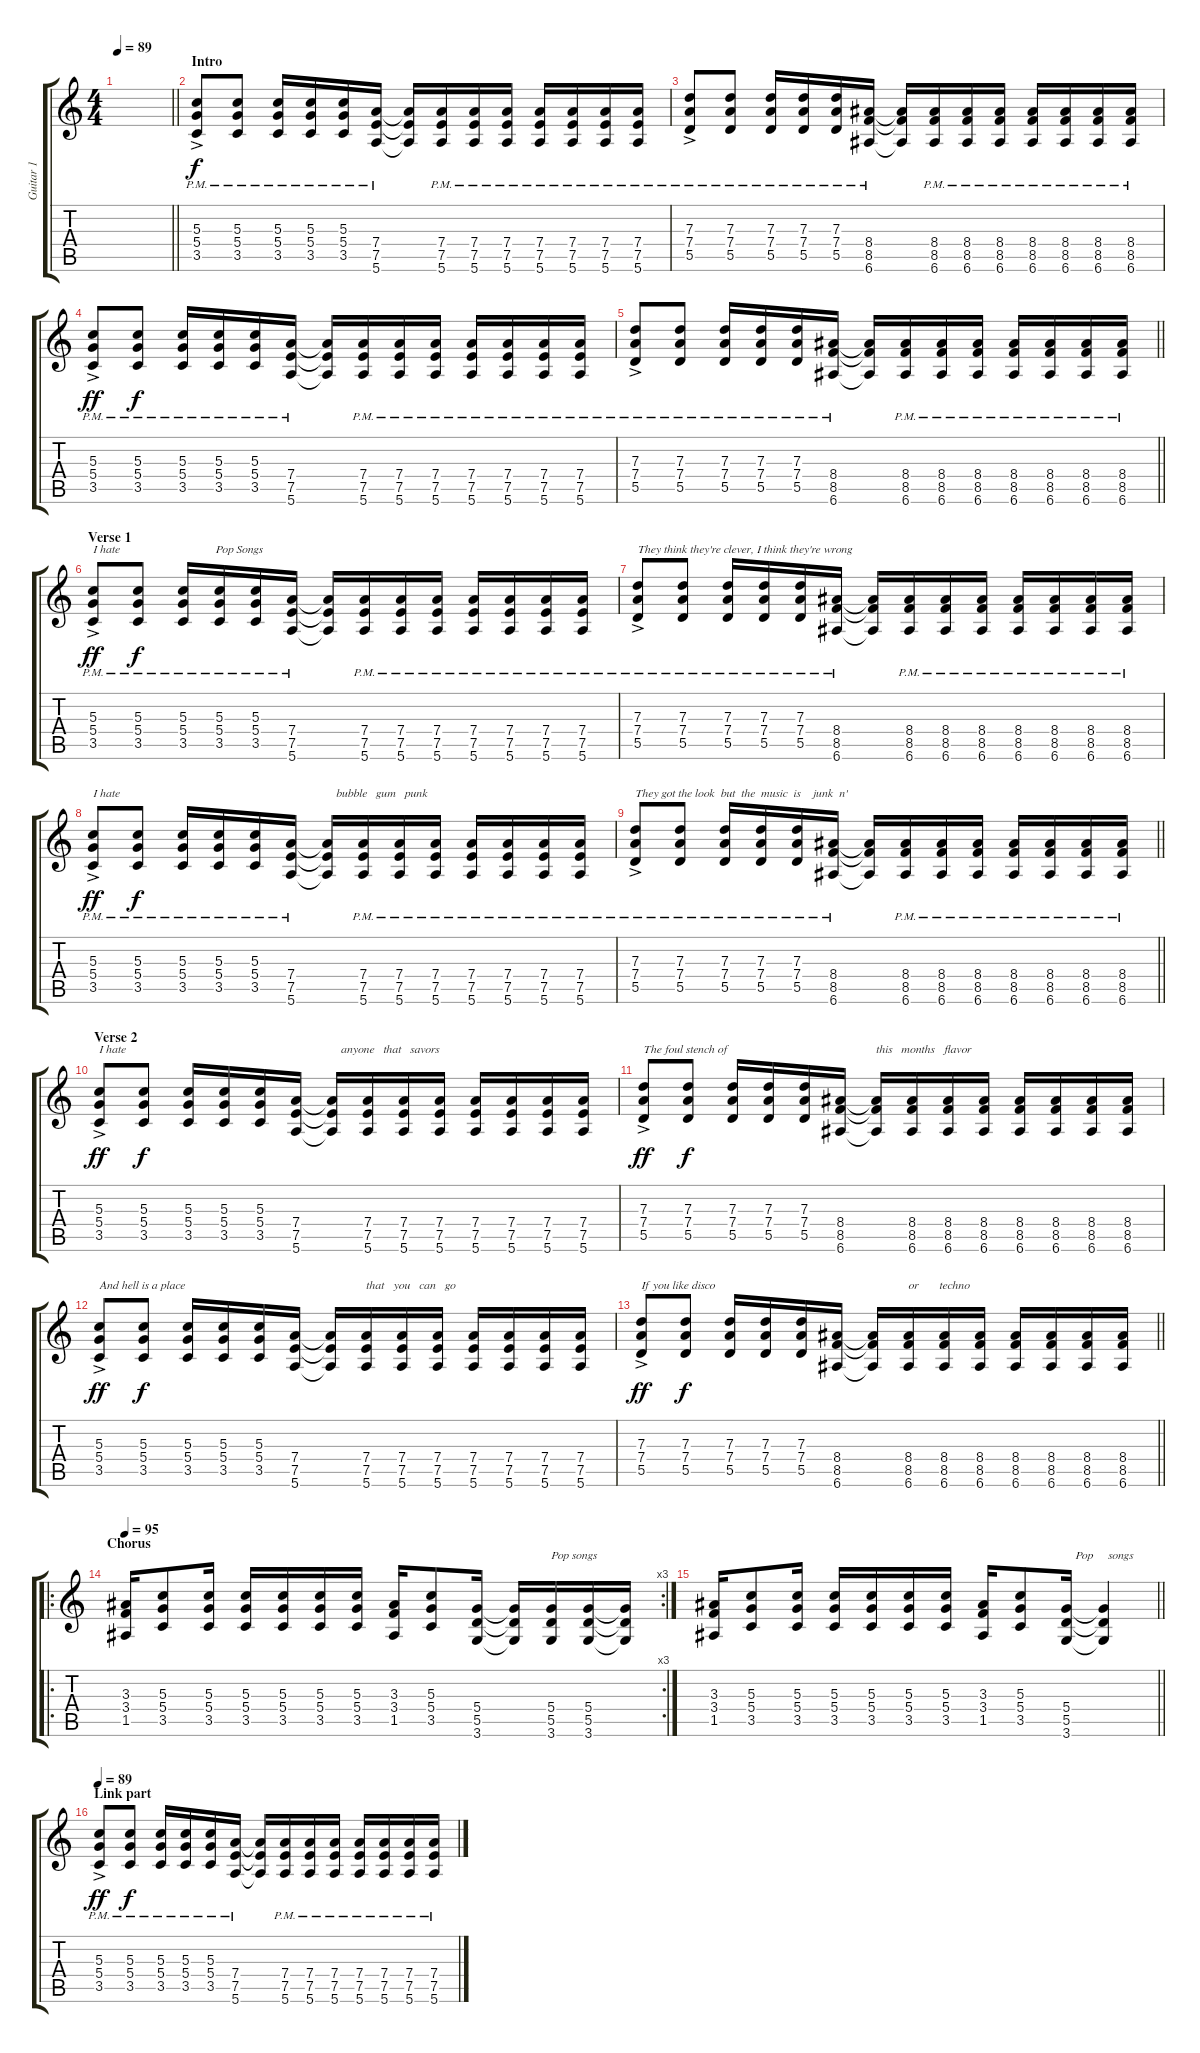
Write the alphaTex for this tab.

\track ("Guitar 1" "Guitar 1") {instrument distortionguitar}
\staff {score tabs}
\tuning (E4 B3 G3 D3 A2 E2) {hide}
\ts (4 4)
\tempo 89
\clef g2
\barLineRight lightlight
\ks c
|
\section ("" "Intro")
(5.3{ac pm} 5.4 3.5).8 (5.3{pm} 5.4 3.5).8{dy f} (5.3{pm} 5.4 3.5).16 (5.3{pm} 5.4 3.5).16 (5.3{pm} 5.4 3.5).16 (7.4{pm} 7.5 5.6).16 (7.4{t} 7.5{t} 5.6{t}).16 (7.4{pm} 7.5 5.6).16 (7.4{pm} 7.5 5.6).16 (7.4{pm} 7.5 5.6).16 (7.4{pm} 7.5 5.6).16 (7.4{pm} 7.5 5.6).16 (7.4{pm} 7.5 5.6).16 (7.4{pm} 7.5 5.6).16 |
(7.3{ac pm} 7.4 5.5).8{beam Up} (7.3{pm} 7.4 5.5).8{beam Up} (7.3{pm} 7.4 5.5).16 (7.3{pm} 7.4 5.5).16 (7.3{pm} 7.4 5.5).16 (8.4{pm} 8.5 6.6).16 (8.4{t} 8.5{t} 6.6{t}).16 (8.4{pm} 8.5 6.6).16 (8.4{pm} 8.5 6.6).16 (8.4{pm} 8.5 6.6).16 (8.4{pm} 8.5 6.6).16 (8.4{pm} 8.5 6.6).16 (8.4{pm} 8.5 6.6).16 (8.4{pm} 8.5 6.6).16 |
(5.3{ac pm} 5.4 3.5).8{dy ff} (5.3{pm} 5.4 3.5).8{dy f} (5.3{pm} 5.4 3.5).16 (5.3{pm} 5.4 3.5).16 (5.3{pm} 5.4 3.5).16 (7.4{pm} 7.5 5.6).16 (7.4{t} 7.5{t} 5.6{t}).16 (7.4{pm} 7.5 5.6).16 (7.4{pm} 7.5 5.6).16 (7.4{pm} 7.5 5.6).16 (7.4{pm} 7.5 5.6).16 (7.4{pm} 7.5 5.6).16 (7.4{pm} 7.5 5.6).16 (7.4{pm} 7.5 5.6).16 |
\barLineRight lightlight
(7.3{ac pm} 7.4 5.5).8{beam Up} (7.3{pm} 7.4 5.5).8{beam Up} (7.3{pm} 7.4 5.5).16 (7.3{pm} 7.4 5.5).16 (7.3{pm} 7.4 5.5).16 (8.4{pm} 8.5 6.6).16 (8.4{t} 8.5{t} 6.6{t}).16 (8.4{pm} 8.5 6.6).16 (8.4{pm} 8.5 6.6).16 (8.4{pm} 8.5 6.6).16 (8.4{pm} 8.5 6.6).16 (8.4{pm} 8.5 6.6).16 (8.4{pm} 8.5 6.6).16 (8.4{pm} 8.5 6.6).16 |
\section ("" "Verse 1")
(5.3{ac pm} 5.4 3.5).8{txt "I hate                                Pop Songs" dy ff} (5.3{pm} 5.4 3.5).8{dy f} (5.3{pm} 5.4 3.5).16 (5.3{pm} 5.4 3.5).16 (5.3{pm} 5.4 3.5).16 (7.4{pm} 7.5 5.6).16 (7.4{t} 7.5{t} 5.6{t}).16 (7.4{pm} 7.5 5.6).16 (7.4{pm} 7.5 5.6).16 (7.4{pm} 7.5 5.6).16 (7.4{pm} 7.5 5.6).16 (7.4{pm} 7.5 5.6).16 (7.4{pm} 7.5 5.6).16 (7.4{pm} 7.5 5.6).16 |
(7.3{ac pm} 7.4 5.5).8{txt "They think they're clever, I think they're wrong" beam Up} (7.3{pm} 7.4 5.5).8{beam Up} (7.3{pm} 7.4 5.5).16 (7.3{pm} 7.4 5.5).16 (7.3{pm} 7.4 5.5).16 (8.4{pm} 8.5 6.6).16 (8.4{t} 8.5{t} 6.6{t}).16 (8.4{pm} 8.5 6.6).16 (8.4{pm} 8.5 6.6).16 (8.4{pm} 8.5 6.6).16 (8.4{pm} 8.5 6.6).16 (8.4{pm} 8.5 6.6).16 (8.4{pm} 8.5 6.6).16 (8.4{pm} 8.5 6.6).16 |
(5.3{ac pm} 5.4 3.5).8{txt "I hate                             " dy ff} (5.3{pm} 5.4 3.5).8{dy f} (5.3{pm} 5.4 3.5).16 (5.3{pm} 5.4 3.5).16 (5.3{pm} 5.4 3.5).16 (7.4{pm} 7.5 5.6).16 (7.4{t} 7.5{t} 5.6{t}).16{txt "   bubble   gum   punk"} (7.4{pm} 7.5 5.6).16 (7.4{pm} 7.5 5.6).16 (7.4{pm} 7.5 5.6).16 (7.4{pm} 7.5 5.6).16 (7.4{pm} 7.5 5.6).16 (7.4{pm} 7.5 5.6).16 (7.4{pm} 7.5 5.6).16 |
\barLineRight lightlight
(7.3{ac pm} 7.4 5.5).8{txt "They got the look  but  the  music  is    junk  n'" beam Up} (7.3{pm} 7.4 5.5).8{beam Up} (7.3{pm} 7.4 5.5).16 (7.3{pm} 7.4 5.5).16 (7.3{pm} 7.4 5.5).16 (8.4{pm} 8.5 6.6).16 (8.4{t} 8.5{t} 6.6{t}).16 (8.4{pm} 8.5 6.6).16 (8.4{pm} 8.5 6.6).16 (8.4{pm} 8.5 6.6).16 (8.4{pm} 8.5 6.6).16 (8.4{pm} 8.5 6.6).16 (8.4{pm} 8.5 6.6).16 (8.4{pm} 8.5 6.6).16 |
\section ("" "Verse 2")
(5.3{ac} 5.4 3.5).8{txt "I hate                          " dy ff} (5.3 5.4 3.5).8{dy f} (5.3 5.4 3.5).16 (5.3 5.4 3.5).16 (5.3 5.4 3.5).16 (7.4 7.5 5.6).16 (7.4{t} 7.5{t} 5.6{t}).16{txt "   anyone   that   savors"} (7.4 7.5 5.6).16 (7.4 7.5 5.6).16 (7.4 7.5 5.6).16 (7.4 7.5 5.6).16 (7.4 7.5 5.6).16 (7.4 7.5 5.6).16 (7.4 7.5 5.6).16 |
(7.3{ac} 7.4 5.5).8{txt "The foul stench of " dy ff} (7.3 7.4 5.5).8{dy f} (7.3 7.4 5.5).16 (7.3 7.4 5.5).16 (7.3 7.4 5.5).16 (8.4 8.5 6.6).16 (8.4{t} 8.5{t} 6.6{t}).16{txt "this   months   flavor"} (8.4 8.5 6.6).16 (8.4 8.5 6.6).16 (8.4 8.5 6.6).16 (8.4 8.5 6.6).16 (8.4 8.5 6.6).16 (8.4 8.5 6.6).16 (8.4 8.5 6.6).16 |
(5.3{ac} 5.4 3.5).8{txt "And hell is a place" dy ff} (5.3 5.4 3.5).8{dy f} (5.3 5.4 3.5).16 (5.3 5.4 3.5).16 (5.3 5.4 3.5).16 (7.4 7.5 5.6).16 (7.4{t} 7.5{t} 5.6{t}).16 (7.4 7.5 5.6).16{txt "that   you   can   go"} (7.4 7.5 5.6).16 (7.4 7.5 5.6).16 (7.4 7.5 5.6).16 (7.4 7.5 5.6).16 (7.4 7.5 5.6).16 (7.4 7.5 5.6).16 |
\barLineRight lightlight
(7.3{ac} 7.4 5.5).8{txt "If you like disco" dy ff} (7.3 7.4 5.5).8{dy f} (7.3 7.4 5.5).16 (7.3 7.4 5.5).16 (7.3 7.4 5.5).16 (8.4 8.5 6.6).16 (8.4{t} 8.5{t} 6.6{t}).16 (8.4 8.5 6.6).16{txt "or       techno"} (8.4 8.5 6.6).16 (8.4 8.5 6.6).16 (8.4 8.5 6.6).16 (8.4 8.5 6.6).16 (8.4 8.5 6.6).16 (8.4 8.5 6.6).16 |
\ro
\rc 3
\section ("" "Chorus")
\tempo 95
(3.3 3.4 1.5).16{volume 13 instrument distortionguitar} (5.3 5.4 3.5).8 (5.3 5.4 3.5).16 (5.3 5.4 3.5).16 (5.3 5.4 3.5).16 (5.3 5.4 3.5).16 (5.3 5.4 3.5).16 (3.3 3.4 1.5).16 (5.3 5.4 3.5).8 (5.4 5.5 3.6).16 (5.4{t} 5.5{t} 3.6{t}).16 (5.4 5.5 3.6).16{txt "Pop songs"} (5.4 5.5 3.6).16 (5.4{t} 5.5{t} 3.6{t}).16 |
\barLineRight lightlight
(3.3 3.4 1.5).16 (5.3 5.4 3.5).8 (5.3 5.4 3.5).16 (5.3 5.4 3.5).16 (5.3 5.4 3.5).16 (5.3 5.4 3.5).16 (5.3 5.4 3.5).16 (3.3 3.4 1.5).16 (5.3 5.4 3.5).8 (5.4 5.5 3.6).16{txt "   Pop     songs"} (5.4{t} 5.5{t} 3.6{t}).4 |
\section ("" "Link part")
\tempo 89
(5.3{ac pm} 5.4 3.5).8{dy ff} (5.3{pm} 5.4 3.5).8{dy f} (5.3{pm} 5.4 3.5).16 (5.3{pm} 5.4 3.5).16 (5.3{pm} 5.4 3.5).16 (7.4{pm} 7.5 5.6).16 (7.4{t} 7.5{t} 5.6{t}).16 (7.4{pm} 7.5 5.6).16 (7.4{pm} 7.5 5.6).16 (7.4{pm} 7.5 5.6).16 (7.4{pm} 7.5 5.6).16 (7.4{pm} 7.5 5.6).16 (7.4{pm} 7.5 5.6).16 (7.4{pm} 7.5 5.6).16
